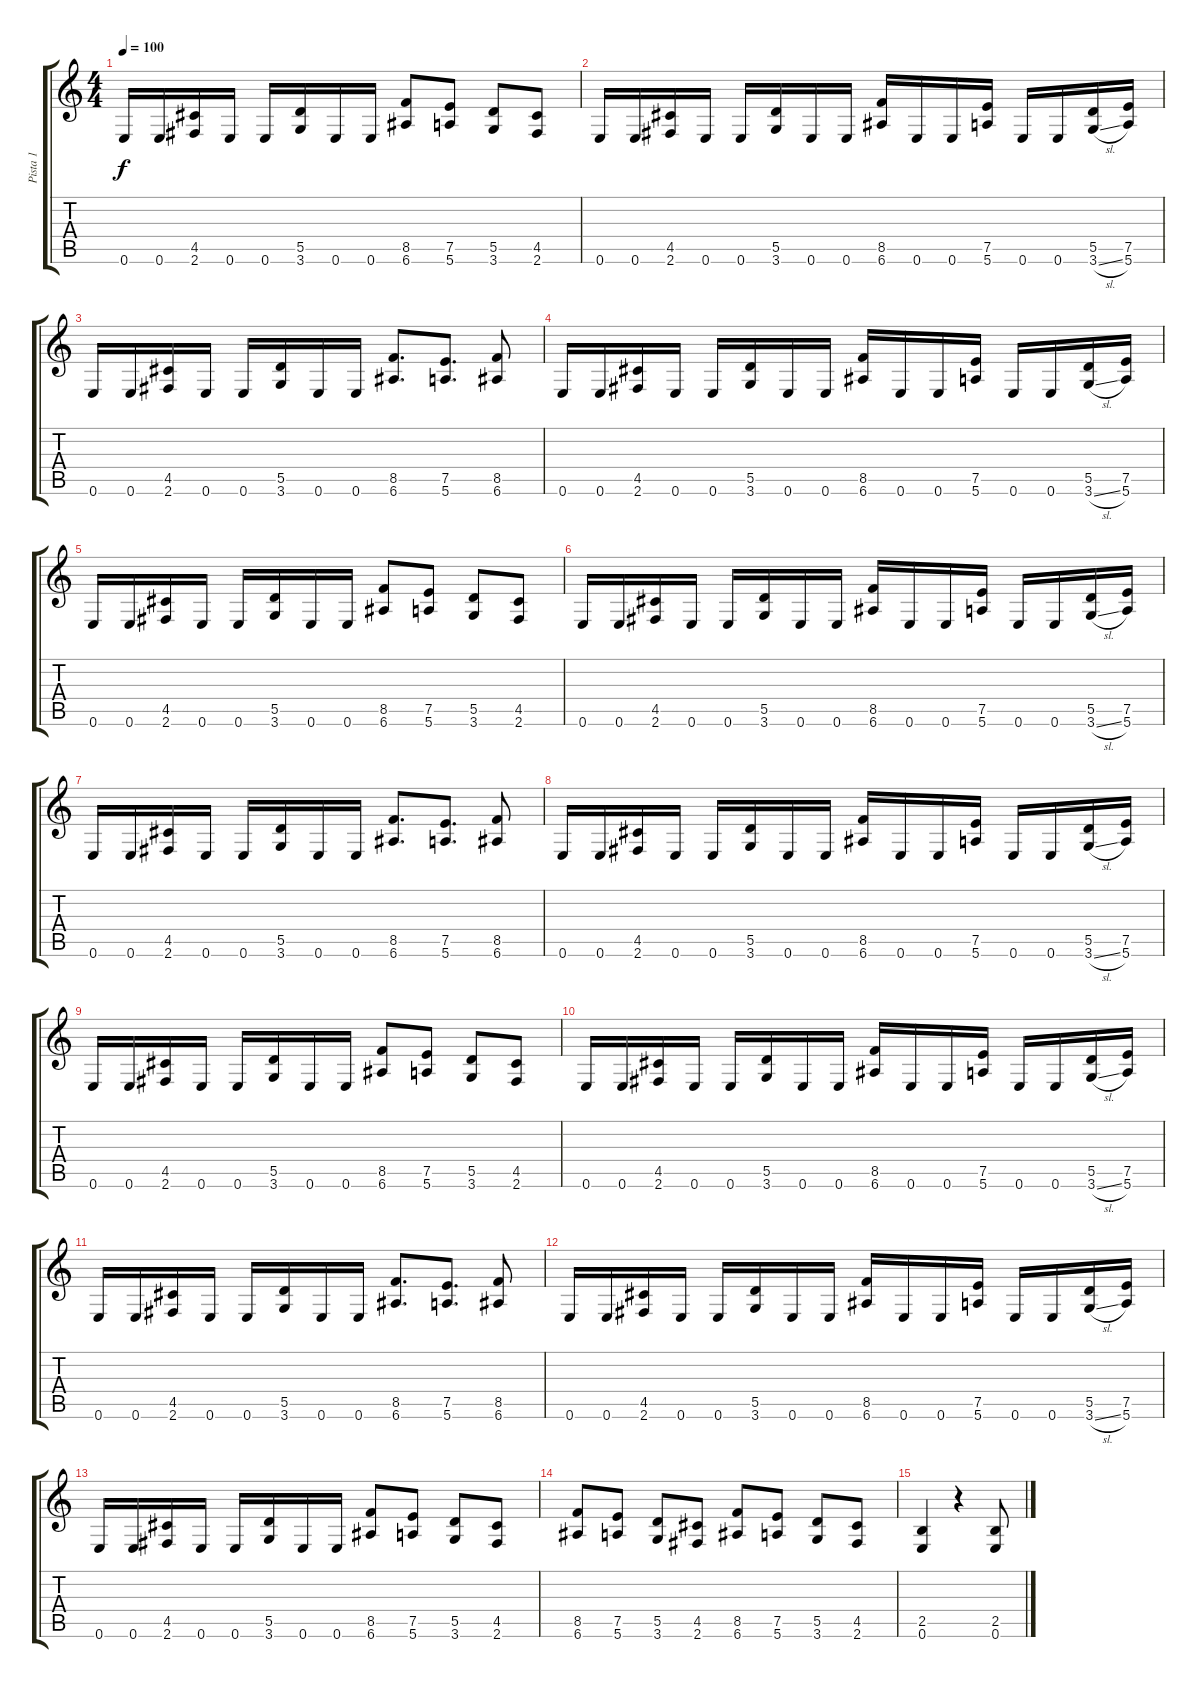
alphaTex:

\track ("Pista 1" "Pista 1") {instrument distortionguitar}
\staff {score tabs}
\tuning (E4 B3 G3 D3 A2 E2) {hide}
\ts (4 4)
\tempo 100
\clef g2
\ks c
0.6.16{dy f} 0.6.16 (4.5 2.6).16 0.6.16 0.6.16 (5.5 3.6).16 0.6.16 0.6.16 (8.5 6.6).8 (7.5 5.6).8 (5.5 3.6).8 (4.5 2.6).8 |
0.6.16 0.6.16 (4.5 2.6).16 0.6.16 0.6.16 (5.5 3.6).16 0.6.16 0.6.16 (8.5 6.6).16 0.6.16 0.6.16 (7.5 5.6).16 0.6.16 0.6.16 (5.5 3.6{sl}).16 (7.5 5.6).16 |
0.6.16 0.6.16 (4.5 2.6).16 0.6.16 0.6.16 (5.5 3.6).16 0.6.16 0.6.16 (8.5 6.6).8{d} (7.5 5.6).8{d} (8.5 6.6).8 |
0.6.16 0.6.16 (4.5 2.6).16 0.6.16 0.6.16 (5.5 3.6).16 0.6.16 0.6.16 (8.5 6.6).16 0.6.16 0.6.16 (7.5 5.6).16 0.6.16 0.6.16 (5.5 3.6{sl}).16 (7.5 5.6).16 |
0.6.16 0.6.16 (4.5 2.6).16 0.6.16 0.6.16 (5.5 3.6).16 0.6.16 0.6.16 (8.5 6.6).8 (7.5 5.6).8 (5.5 3.6).8 (4.5 2.6).8 |
0.6.16 0.6.16 (4.5 2.6).16 0.6.16 0.6.16 (5.5 3.6).16 0.6.16 0.6.16 (8.5 6.6).16 0.6.16 0.6.16 (7.5 5.6).16 0.6.16 0.6.16 (5.5 3.6{sl}).16 (7.5 5.6).16 |
0.6.16 0.6.16 (4.5 2.6).16 0.6.16 0.6.16 (5.5 3.6).16 0.6.16 0.6.16 (8.5 6.6).8{d} (7.5 5.6).8{d} (8.5 6.6).8 |
0.6.16 0.6.16 (4.5 2.6).16 0.6.16 0.6.16 (5.5 3.6).16 0.6.16 0.6.16 (8.5 6.6).16 0.6.16 0.6.16 (7.5 5.6).16 0.6.16 0.6.16 (5.5 3.6{sl}).16 (7.5 5.6).16 |
0.6.16 0.6.16 (4.5 2.6).16 0.6.16 0.6.16 (5.5 3.6).16 0.6.16 0.6.16 (8.5 6.6).8 (7.5 5.6).8 (5.5 3.6).8 (4.5 2.6).8 |
0.6.16 0.6.16 (4.5 2.6).16 0.6.16 0.6.16 (5.5 3.6).16 0.6.16 0.6.16 (8.5 6.6).16 0.6.16 0.6.16 (7.5 5.6).16 0.6.16 0.6.16 (5.5 3.6{sl}).16 (7.5 5.6).16 |
0.6.16 0.6.16 (4.5 2.6).16 0.6.16 0.6.16 (5.5 3.6).16 0.6.16 0.6.16 (8.5 6.6).8{d} (7.5 5.6).8{d} (8.5 6.6).8 |
0.6.16 0.6.16 (4.5 2.6).16 0.6.16 0.6.16 (5.5 3.6).16 0.6.16 0.6.16 (8.5 6.6).16 0.6.16 0.6.16 (7.5 5.6).16 0.6.16 0.6.16 (5.5 3.6{sl}).16 (7.5 5.6).16 |
0.6.16 0.6.16 (4.5 2.6).16 0.6.16 0.6.16 (5.5 3.6).16 0.6.16 0.6.16 (8.5 6.6).8 (7.5 5.6).8 (5.5 3.6).8 (4.5 2.6).8 |
(8.5 6.6).8 (7.5 5.6).8 (5.5 3.6).8 (4.5 2.6).8 (8.5 6.6).8 (7.5 5.6).8 (5.5 3.6).8 (4.5 2.6).8 |
(2.5 0.6).4 r.4 (2.5 0.6).8
